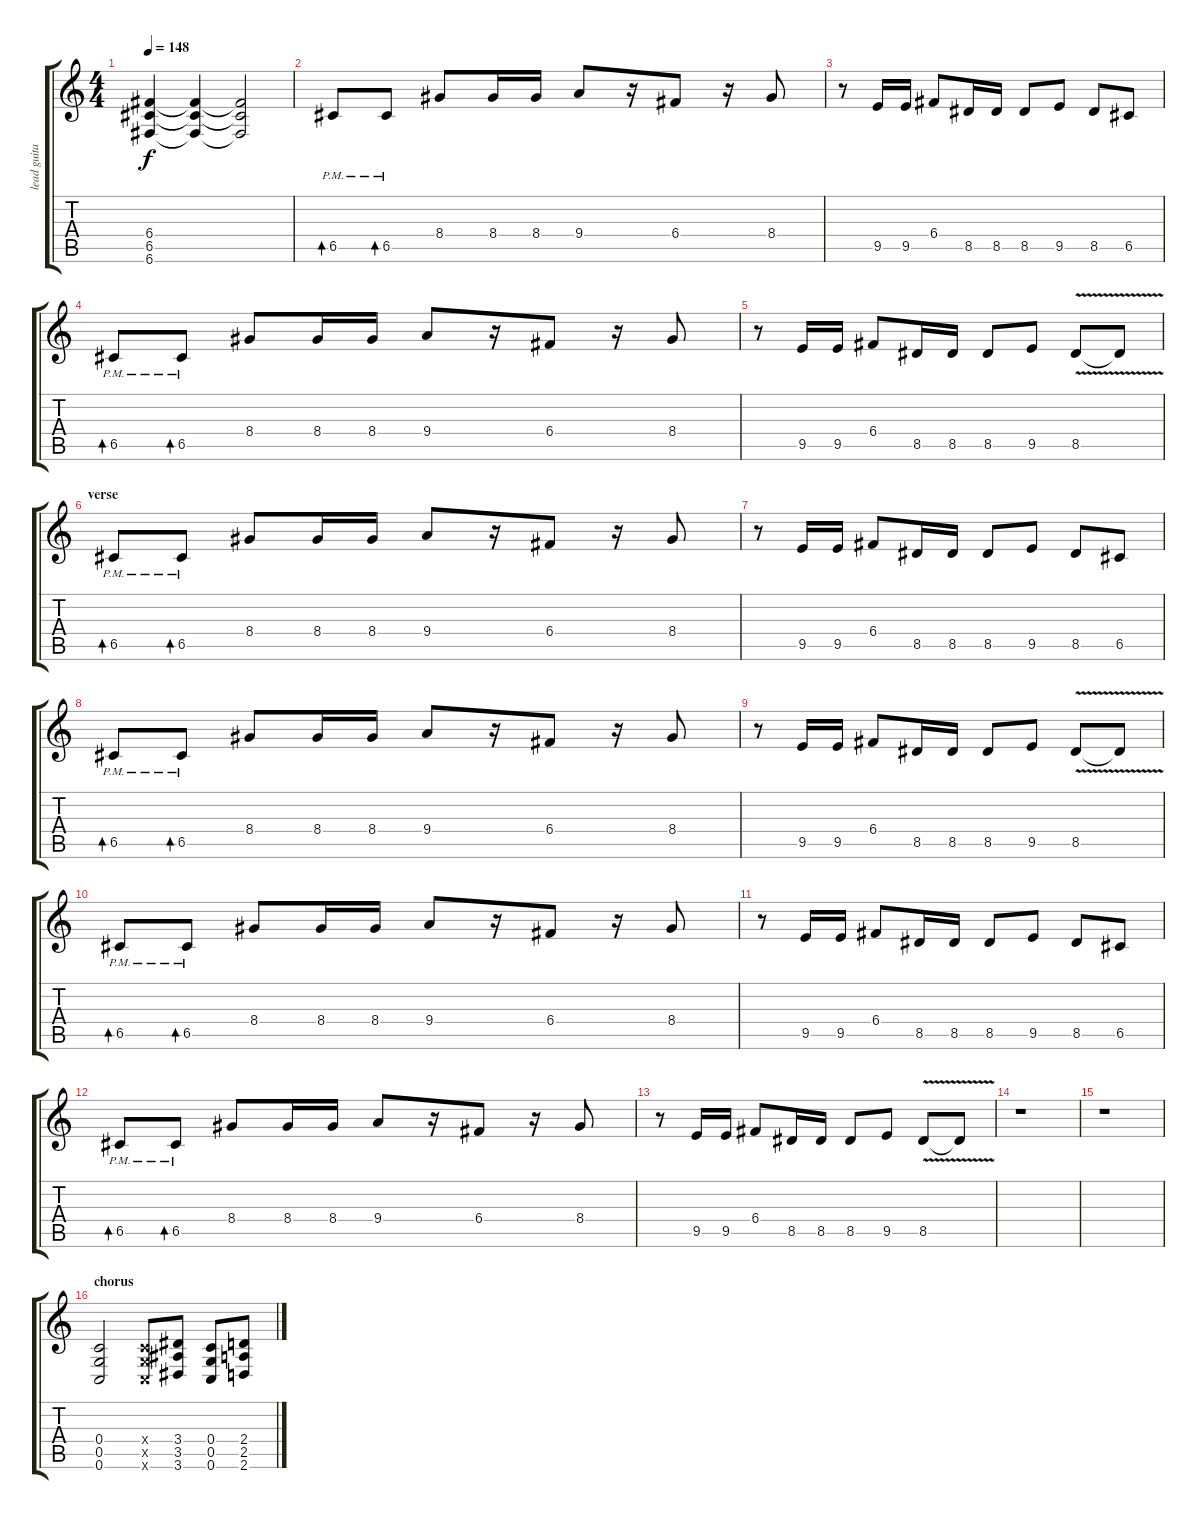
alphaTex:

\track ("lead guitar" "lead guita") {instrument distortionguitar}
\staff {score tabs}
\tuning (D4 A3 F3 C3 G2 C2) {hide}
\ts (4 4)
\tempo 148
\clef g2
\ks c
(6.4{t} 6.5{t} 6.6{t}).4{dy f} (6.4{t} 6.5{t} 6.6{t}).4 (6.4{t} 6.5{t} 6.6{t}).2 |
6.5{pm}.8{bd 30} 6.5{pm}.8{bd 30} 8.4.8 8.4.16 8.4.16 9.4.8 r.16 6.4.8 r.16 8.4.8 |
r.8 9.5.16 9.5.16 6.4.8 8.5.16 8.5.16 8.5.8 9.5.8 8.5.8 6.5.8 |
6.5{pm}.8{bd 30} 6.5{pm}.8{bd 30} 8.4.8 8.4.16 8.4.16 9.4.8 r.16 6.4.8 r.16 8.4.8 |
r.8 9.5.16 9.5.16 6.4.8 8.5.16 8.5.16 8.5.8 9.5.8 8.5{v}.8 8.5{t}.8 |
\section ("" "verse")
6.5{pm}.8{bd 30} 6.5{pm}.8{bd 30} 8.4.8 8.4.16 8.4.16 9.4.8 r.16 6.4.8 r.16 8.4.8 |
r.8 9.5.16 9.5.16 6.4.8 8.5.16 8.5.16 8.5.8 9.5.8 8.5.8 6.5.8 |
6.5{pm}.8{bd 30} 6.5{pm}.8{bd 30} 8.4.8 8.4.16 8.4.16 9.4.8 r.16 6.4.8 r.16 8.4.8 |
r.8 9.5.16 9.5.16 6.4.8 8.5.16 8.5.16 8.5.8 9.5.8 8.5{v}.8 8.5{t}.8 |
6.5{pm}.8{bd 30} 6.5{pm}.8{bd 30} 8.4.8 8.4.16 8.4.16 9.4.8 r.16 6.4.8 r.16 8.4.8 |
r.8 9.5.16 9.5.16 6.4.8 8.5.16 8.5.16 8.5.8 9.5.8 8.5.8 6.5.8 |
6.5{pm}.8{bd 30} 6.5{pm}.8{bd 30} 8.4.8 8.4.16 8.4.16 9.4.8 r.16 6.4.8 r.16 8.4.8 |
r.8 9.5.16 9.5.16 6.4.8 8.5.16 8.5.16 8.5.8 9.5.8 8.5{v}.8 8.5{t}.8 |
r.1 |
r.1 |
\section ("" "chorus")
(0.4 0.5 0.6).2 (0.4{x} 0.5{x} 0.6{x}).8 (3.4 3.5 3.6).8 (0.4 0.5 0.6).8 (2.4 2.5 2.6).8
